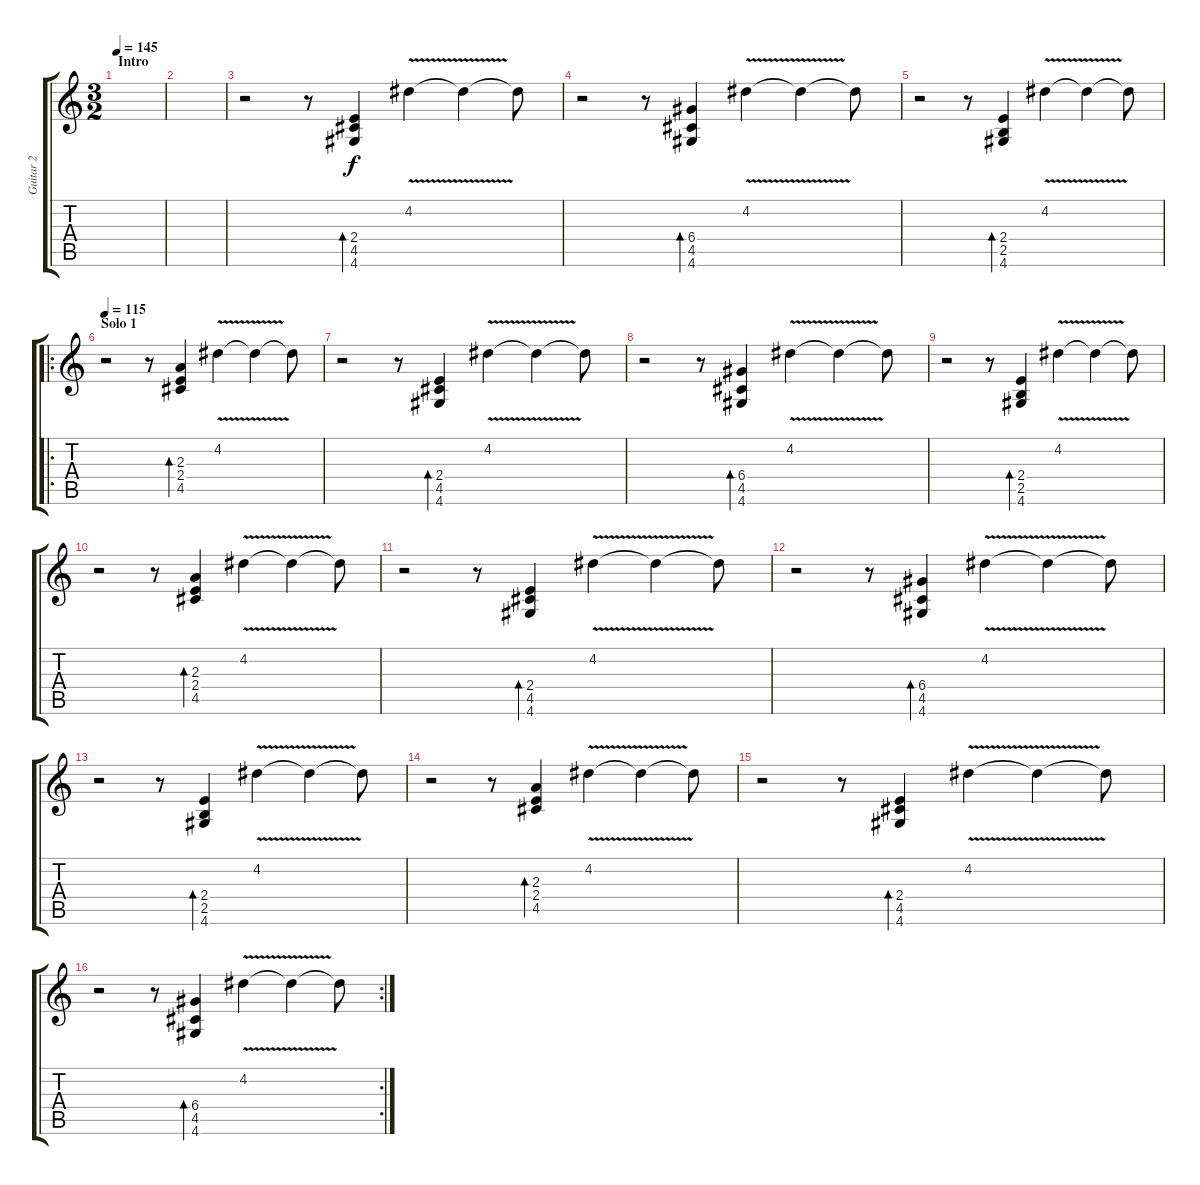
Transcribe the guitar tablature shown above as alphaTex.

\track ("Guitar 2" "Guitar 2") {instrument acousticguitarsteel}
\staff {score tabs}
\tuning (E4 B3 G3 D3 A2 E2) {hide}
\ts (3 2)
\section ("" "Intro")
\tempo 145
\tempo 115
\tempo 145
\clef g2
\ks c
|
|
r.2 r.8 (2.4 4.5 4.6).4{bd 240} 4.2{v}.4 4.2{t}.4 4.2{t}.8 |
r.2 r.8 (6.4 4.5 4.6).4{bd 240} 4.2{v}.4 4.2{t}.4 4.2{t}.8 |
r.2 r.8 (2.4 2.5 4.6).4{bd 240} 4.2{v}.4 4.2{t}.4 4.2{t}.8 |
\ro
\section ("" "Solo 1")
\tempo 115
r.2 r.8 (2.3 2.4 4.5).4{bd 240} 4.2{v}.4 4.2{t}.4 4.2{t}.8 |
r.2 r.8 (2.4 4.5 4.6).4{bd 240} 4.2{v}.4 4.2{t}.4 4.2{t}.8 |
r.2 r.8 (6.4 4.5 4.6).4{bd 240} 4.2{v}.4 4.2{t}.4 4.2{t}.8 |
r.2 r.8 (2.4 2.5 4.6).4{bd 240} 4.2{v}.4 4.2{t}.4 4.2{t}.8 |
r.2 r.8 (2.3 2.4 4.5).4{bd 240} 4.2{v}.4 4.2{t}.4 4.2{t}.8 |
r.2 r.8 (2.4 4.5 4.6).4{bd 240} 4.2{v}.4 4.2{t}.4 4.2{t}.8 |
r.2 r.8 (6.4 4.5 4.6).4{bd 240} 4.2{v}.4 4.2{t}.4 4.2{t}.8 |
r.2 r.8 (2.4 2.5 4.6).4{bd 240} 4.2{v}.4 4.2{t}.4 4.2{t}.8 |
r.2 r.8 (2.3 2.4 4.5).4{bd 240} 4.2{v}.4 4.2{t}.4 4.2{t}.8 |
r.2 r.8 (2.4 4.5 4.6).4{bd 240} 4.2{v}.4 4.2{t}.4 4.2{t}.8 |
\rc 2
r.2 r.8 (6.4 4.5 4.6).4{bd 240} 4.2{v}.4 4.2{t}.4 4.2{t}.8
